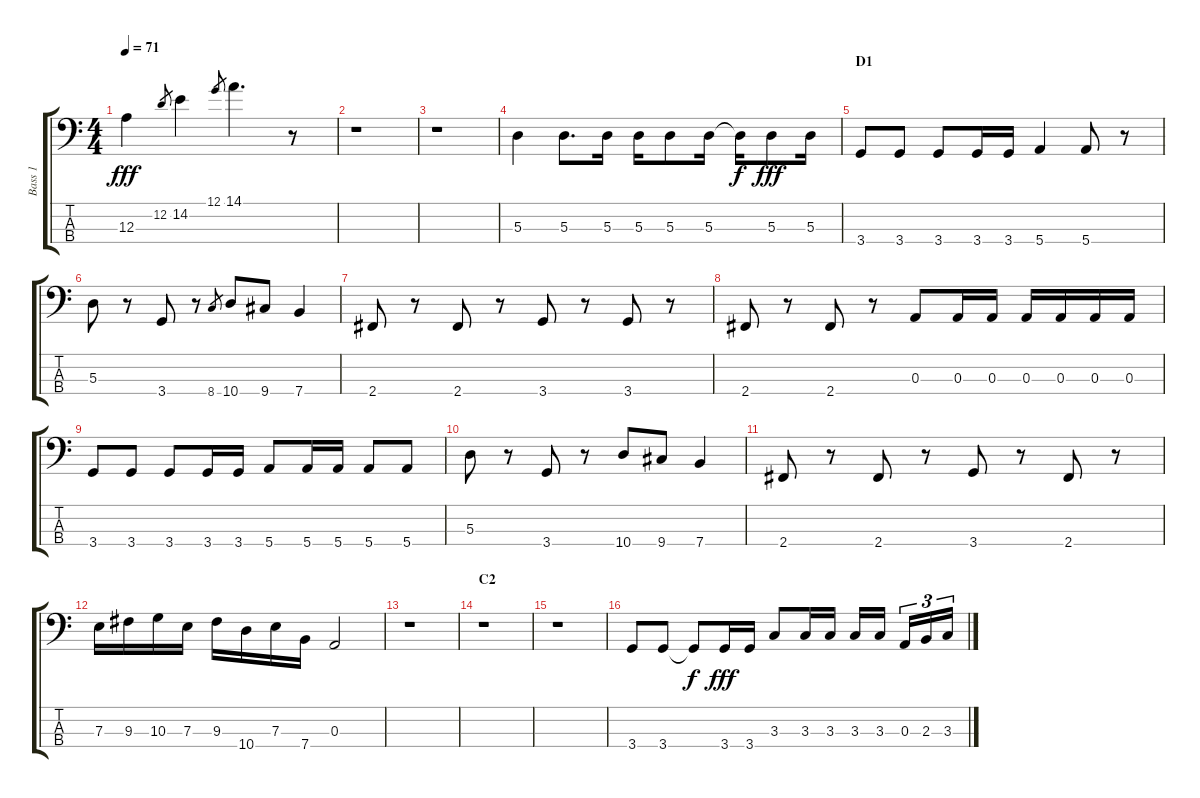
\track ("Bass 1" "Bass 1") {instrument electricbassfinger}
\staff {score tabs}
\tuning (G2 D2 A1 E1) {hide}
\ts (4 4)
\tempo 71
\clef f4
\ks c
12.3.4{dy fff} 12.2.8{gr} 14.2.4 12.1.8{gr} 14.1.4{d} r.8 |
r.1 |
r.1 |
5.3.4 5.3.8{d} 5.3.16 5.3.16 5.3.8 5.3.16 5.3{t}.16{dy f} 5.3.8{dy fff} 5.3.16 |
\section ("" "D1")
3.4.8 3.4.8 3.4.8 3.4.16 3.4.16 5.4.4 5.4.8 r.8 |
5.3.8 r.8 3.4.8 r.8 8.4.8{gr} 10.4.8 9.4.8 7.4.4 |
2.4.8 r.8 2.4.8 r.8 3.4.8 r.8 3.4.8 r.8 |
2.4.8 r.8 2.4.8 r.8 0.3.8 0.3.16 0.3.16 0.3.16 0.3.16 0.3.16 0.3.16 |
3.4.8 3.4.8 3.4.8 3.4.16 3.4.16 5.4.8 5.4.16 5.4.16 5.4.8 5.4.8 |
5.3.8 r.8 3.4.8 r.8 10.4.8 9.4.8 7.4.4 |
2.4.8 r.8 2.4.8 r.8 3.4.8 r.8 2.4.8 r.8 |
7.3.16 9.3.16 10.3.16 7.3.16 9.3.16 10.4.16 7.3.16 7.4.16 0.3.2 |
r.1 |
\section ("" "C2")
r.1 |
r.1 |
3.4.8 3.4.8 3.4{t}.8{dy f} 3.4.16{dy fff} 3.4.16 3.3.8 3.3.16 3.3.16 3.3.16 3.3.16 0.3.16{tu (3 2)} 2.3.16{tu (3 2)} 3.3.16{tu (3 2)}
